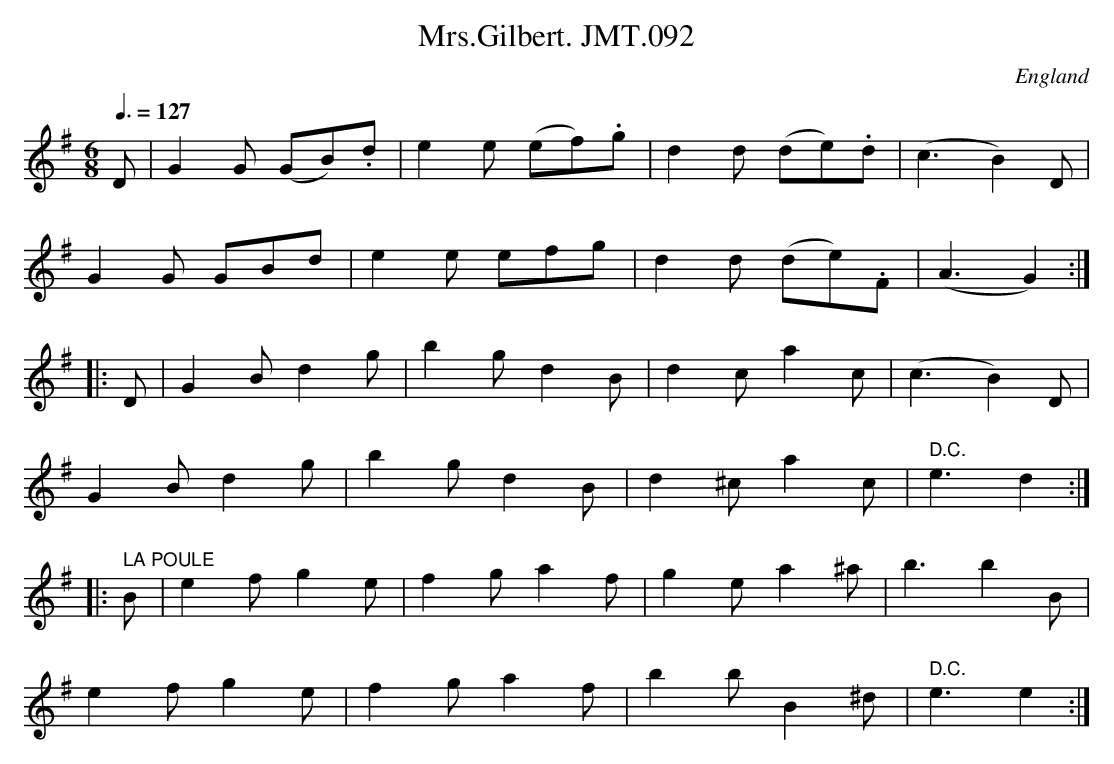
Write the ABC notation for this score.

X:1
T:Mrs.Gilbert. JMT.092
L:1/8
M:6/8
O:England
Q:3/8=127
K:G
D|G2G (GB).d|e2e (ef).g|d2d (de).d|(c3B2)D|!
G2G GBd|e2e efg|d2d (de).F|(A3G2):|!
|:D|G2Bd2g|b2gd2B|d2ca2c|(c3B2)D|!
G2Bd2g|b2gd2B|d2^ca2c|" D.C."e3d2:|!
|:" LA POULE"B|e2fg2e|f2ga2f|g2ea2^a|b3b2B|!
e2fg2e|f2ga2f|b2bB2^d|" D.C."e3e2:|
